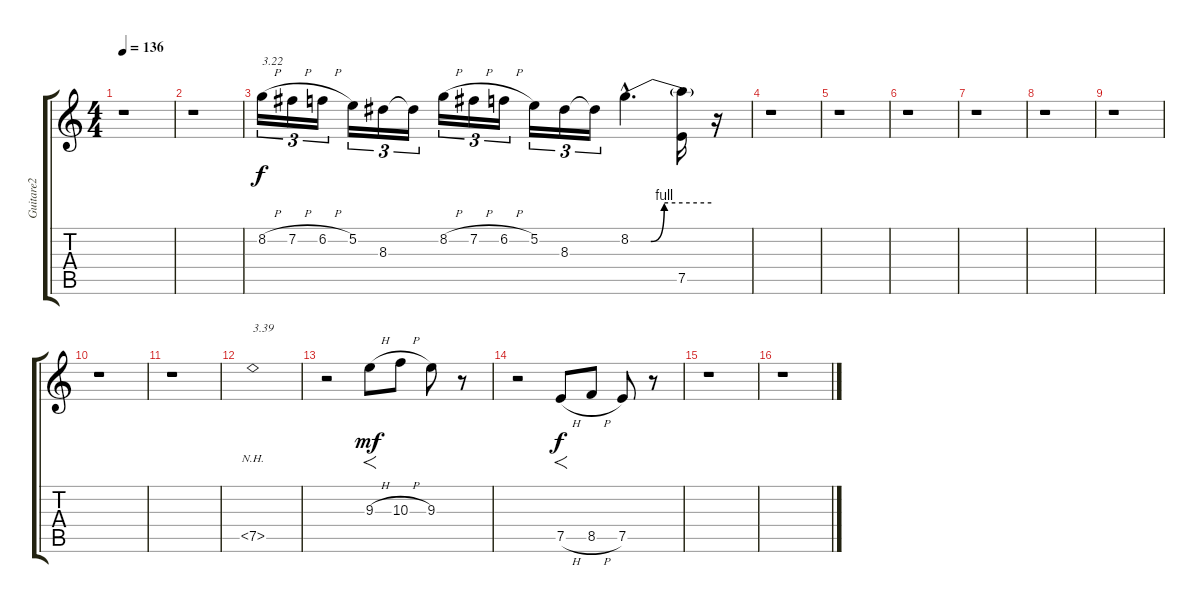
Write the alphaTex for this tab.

\track ("Guitare2" "Guitare2") {instrument distortionguitar}
\staff {score tabs}
\tuning (E4 B3 G3 D3 A2 E2) {hide}
\ts (4 4)
\tempo 136
\clef g2
\ks c
r.1{dy f} |
r.1 |
8.2{h}.16{tu (3 2) txt "3.22"} 7.2{h}.16{tu (3 2)} 6.2{h}.16{tu (3 2)} 5.2.16{tu (3 2)} 8.3.16{tu (3 2)} 8.3{t}.16{tu (3 2)} 8.2{h}.16{tu (3 2)} 7.2{h}.16{tu (3 2)} 6.2{h}.16{tu (3 2)} 5.2.16{tu (3 2)} 8.3.16{tu (3 2)} 8.3{t}.16{tu (3 2)} 8.2{be (custom 0 0 15 0 25 4 60 4) hac}.4{d} (8.2{t} 7.5).16 r.16 |
r.1 |
r.1 |
r.1 |
r.1 |
r.1 |
r.1 |
r.1 |
r.1 |
7.5{nh}.1{txt "3.39"} |
r.2 9.3{h}.8{f dy mf} 10.3{h}.8 9.3.8 r.8 |
r.2 7.5{h}.8{f dy f} 8.5{h}.8 7.5.8 r.8 |
r.1 |
r.1
